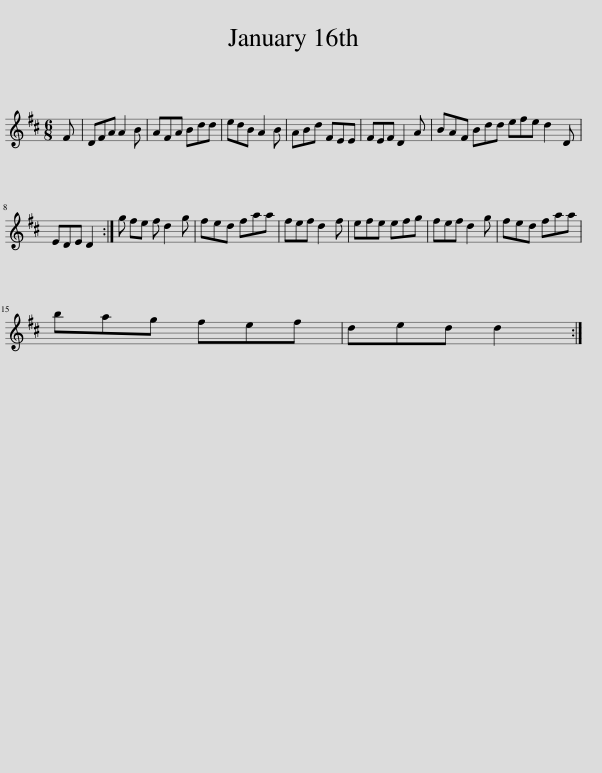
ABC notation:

X:1
L:1/8
M:6/8
I:linebreak $
K:D
V:1 treble
V:1
 F | DFA A2 B | AFA Bdd | edB A2 B | ABd FEE | %5
 FEF D2 A | BAF Bdd efe d2 D |$ EDE D2 :| g fe f d2 g | fed faa | %10
 fef d2 f | efe efg | fef d2 g | fed faa |$ bag fef | %15
 ded d2 :| %16
